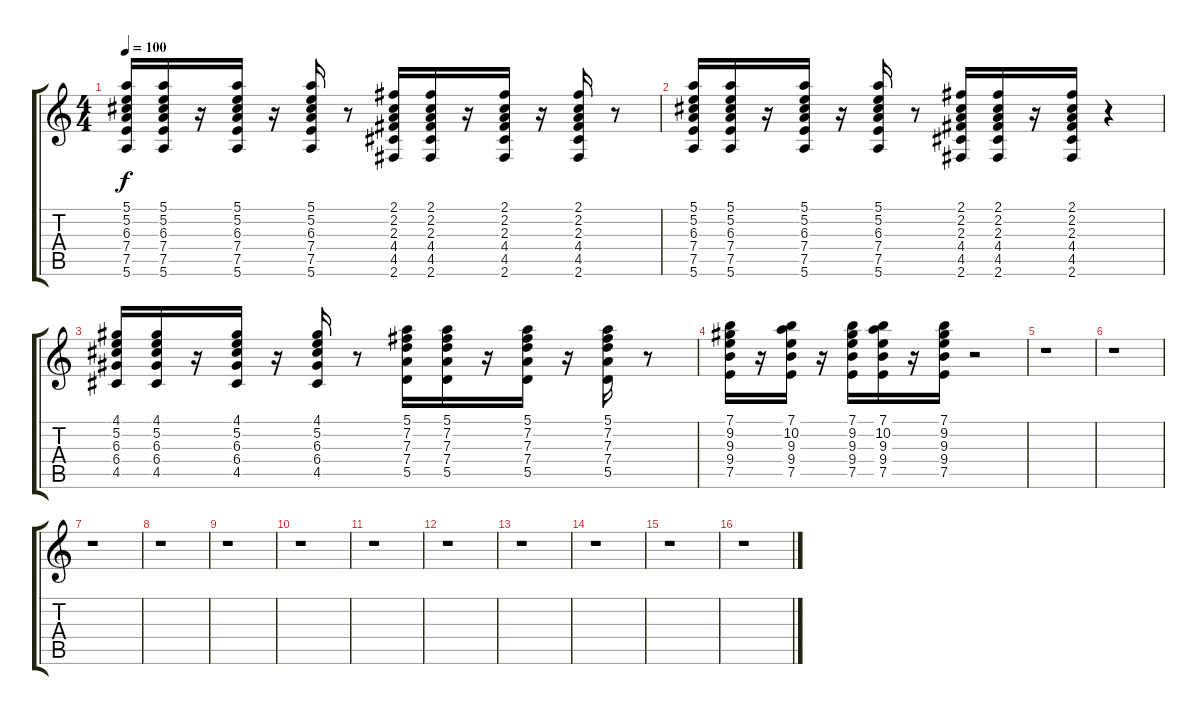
\track "" {instrument acousticguitarsteel}
\staff {score tabs}
\tuning (E4 B3 G3 D3 A2 E2) {hide}
\ts (4 4)
\tempo 100
\clef g2
\ks c
(5.1 5.2 6.3 7.4 7.5 5.6).16{dy f} (5.1 5.2 6.3 7.4 7.5 5.6).16 r.16 (5.1 5.2 6.3 7.4 7.5 5.6).16 r.16 (5.1 5.2 6.3 7.4 7.5 5.6).16 r.8 (2.1 2.2 2.3 4.4 4.5 2.6).16 (2.1 2.2 2.3 4.4 4.5 2.6).16 r.16 (2.1 2.2 2.3 4.4 4.5 2.6).16 r.16 (2.1 2.2 2.3 4.4 4.5 2.6).16 r.8 |
(5.1 5.2 6.3 7.4 7.5 5.6).16 (5.1 5.2 6.3 7.4 7.5 5.6).16 r.16 (5.1 5.2 6.3 7.4 7.5 5.6).16 r.16 (5.1 5.2 6.3 7.4 7.5 5.6).16 r.8 (2.1 2.2 2.3 4.4 4.5 2.6).16 (2.1 2.2 2.3 4.4 4.5 2.6).16 r.16 (2.1 2.2 2.3 4.4 4.5 2.6).16 r.4 |
(4.1 5.2 6.3 6.4 4.5).16 (4.1 5.2 6.3 6.4 4.5).16 r.16 (4.1 5.2 6.3 6.4 4.5).16 r.16 (4.1 5.2 6.3 6.4 4.5).16 r.8 (5.1 7.2 7.3 7.4 5.5).16 (5.1 7.2 7.3 7.4 5.5).16 r.16 (5.1 7.2 7.3 7.4 5.5).16 r.16 (5.1 7.2 7.3 7.4 5.5).16 r.8 |
(7.1 9.2 9.3 9.4 7.5).16 r.16 (7.1 10.2 9.3 9.4 7.5).16 r.16 (7.1 9.2 9.3 9.4 7.5).16 (7.1 10.2 9.3 9.4 7.5).16 r.16 (7.1 9.2 9.3 9.4 7.5).16 r.2 |
r.1 |
r.1 |
r.1 |
r.1 |
r.1 |
r.1 |
r.1 |
r.1 |
r.1 |
r.1 |
r.1 |
r.1
